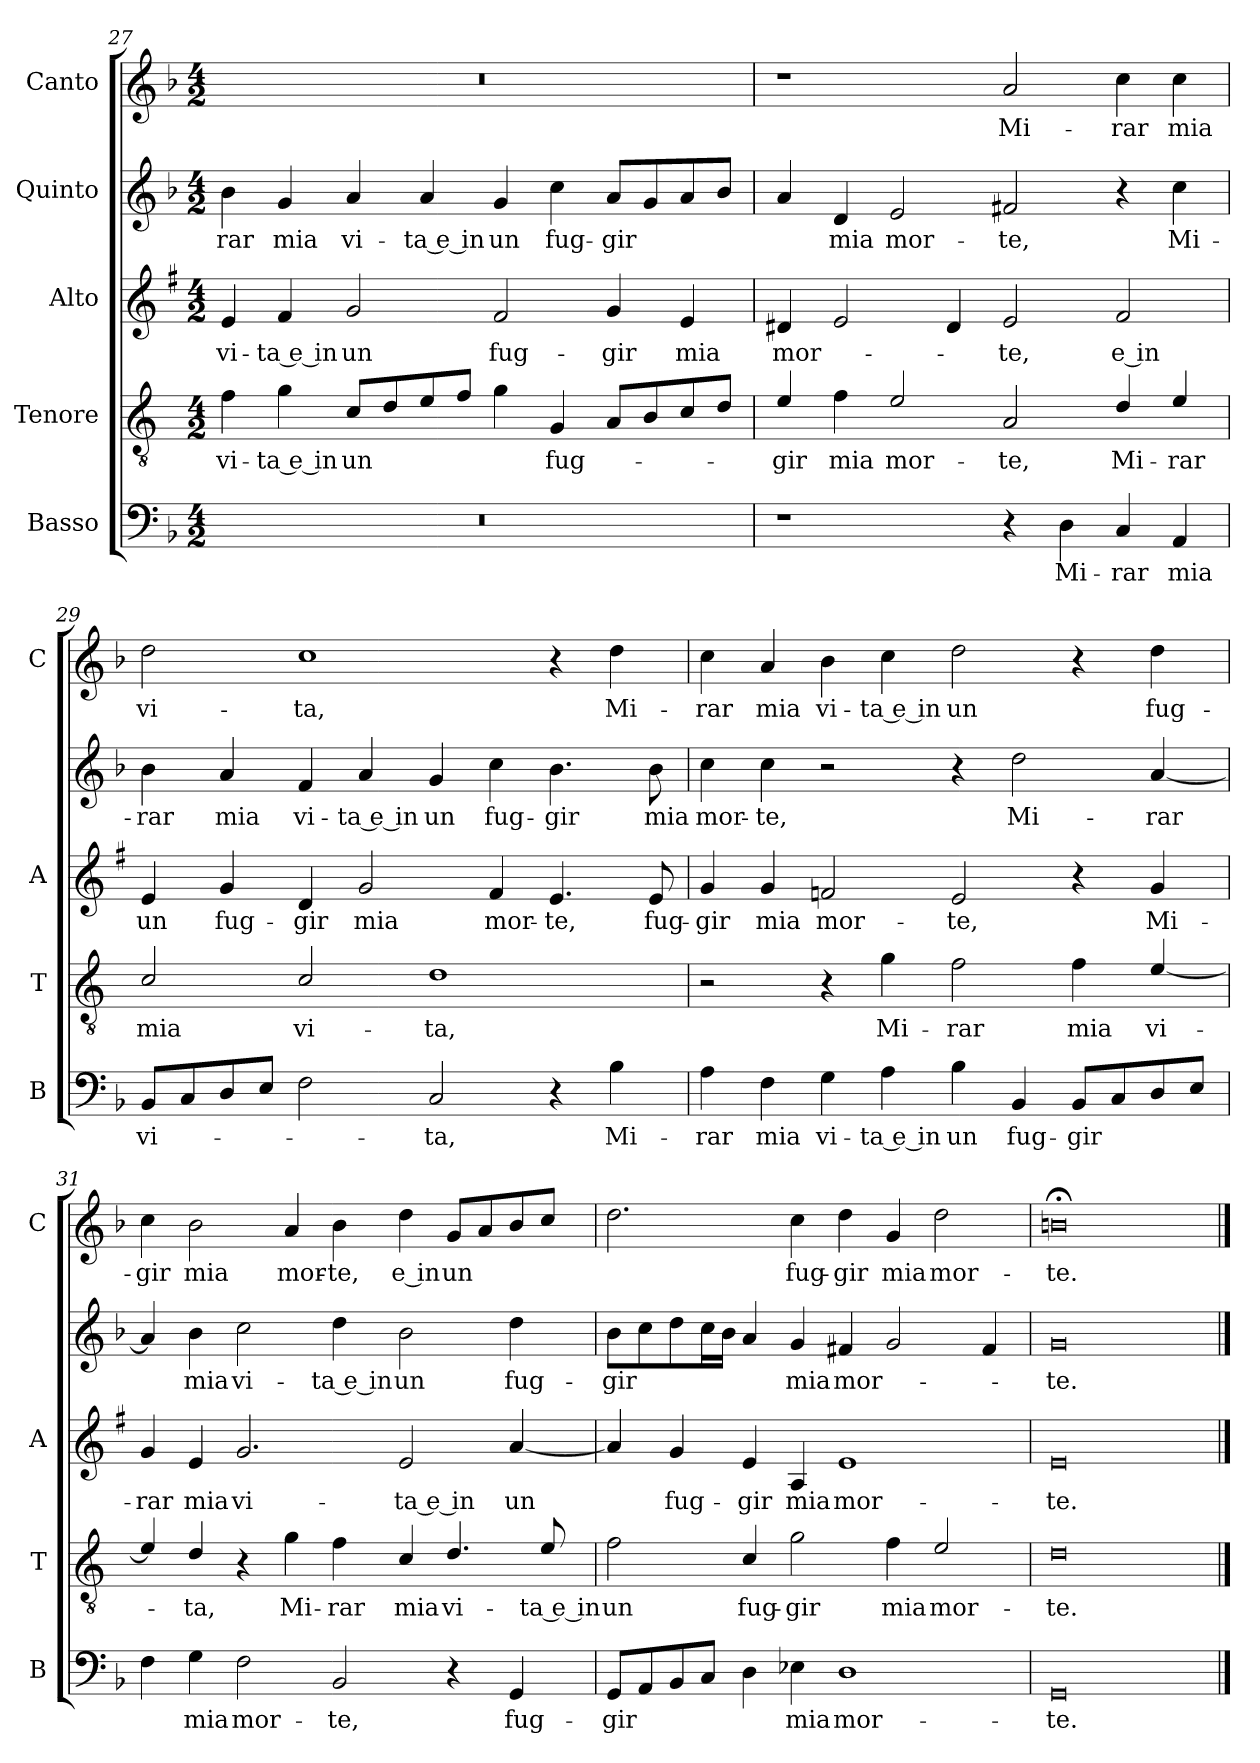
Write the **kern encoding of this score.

**kern	**text	**kern	**text	**kern	**text	**kern	**text	**kern	**text
*part5	*part5	*part4	*part4	*part3	*part3	*part2	*part2	*part1	*part1
*staff5	*staff5	*staff4	*staff4	*staff3	*staff3	*staff2	*staff2	*staff1	*staff1
*I"Basso	*	*I"Tenore	*	*I"Alto	*	*I"Quinto	*	*I"Canto	*
*I'B	*	*I'T	*	*I'A	*	*	*	*I'C	*
*clefF4	*	*clefGv2	*	*clefG2	*	*clefG2	*	*clefG2	*
*	*	*ITrd4c7	*	*ITrd1c2	*	*	*	*	*
*k[b-]	*	*k[b-]	*	*k[b-]	*	*k[b-]	*	*k[b-]	*
*F:	*	*F:	*	*F:	*	*F:	*	*F:	*
*M4/2	*	*M4/2	*	*M4/2	*	*M4/2	*	*M4/2	*
=27	=27	=27	=27	=27	=27	=27	=27	=27	=27
!	!	!	!LO:LY:b	!	!LO:LY:b	!	!LO:LY:b	!	!
0r	.	4B-\	vi-	4d/	vi-	4b-\	-rar	0r	.
!	!	!	!LO:LY:b	!	!LO:LY:b	!	!LO:LY:b	!	!
.	.	4c\	-ta e in	4e/	-ta e in	4g/	mia	.	.
!	!	!	!LO:LY:b	!	!LO:LY:b	!	!LO:LY:b	!	!
.	.	8F/L	un	2f/	un	4a/	vi-	.	.
.	.	8G/	.	.	.	.	.	.	.
!	!	!	!	!	!	!	!LO:LY:b	!	!
.	.	8A/	.	.	.	4a/	-ta e in	.	.
.	.	8B-/J	.	.	.	.	.	.	.
!	!	!	!	!	!LO:LY:b	!	!LO:LY:b	!	!
.	.	4c\	.	2e/	fug-	4g/	un	.	.
!	!	!	!LO:LY:b	!	!	!	!LO:LY:b	!	!
.	.	4C/	fug-	.	.	4cc\	fug-	.	.
!	!	!	!	!	!LO:LY:b	!	!LO:LY:b	!	!
.	.	8D/L	.	4f/	-gir	8a/L	-gir	.	.
.	.	8E/	.	.	.	8g/	.	.	.
!	!	!	!	!	!LO:LY:b	!	!	!	!
.	.	8F/	.	4d/	mia	8a/	.	.	.
.	.	8G/J	.	.	.	8b-/J	.	.	.
=28	=28	=28	=28	=28	=28	=28	=28	=28	=28
!	!	!	!LO:LY:b	!	!LO:LY:b	!	!	!	!
1r	.	4A/	-gir	4c#X/	mor-	4a/	.	1r	.
!	!	!	!LO:LY:b	!	!	!	!LO:LY:b	!	!
.	.	4B-\	mia	2d/	.	4d/	mia	.	.
!	!	!	!LO:LY:b	!	!	!	!LO:LY:b	!	!
.	.	2A/	mor-	.	.	2e/	mor-	.	.
.	.	.	.	4c#/	.	.	.	.	.
!	!	!	!LO:LY:b	!	!LO:LY:b	!	!LO:LY:b	!	!LO:LY:b
4r	.	2D/	-te,	2d/	-te,	2f#X/	-te,	2a/	Mi-
!	!LO:LY:b	!	!	!	!	!	!	!	!
4D\	Mi-	.	.	.	.	.	.	.	.
!	!LO:LY:b	!	!LO:LY:b	!	!LO:LY:b	!	!	!	!LO:LY:b
4C/	-rar	4G/	Mi-	2e/	e in	4r	.	4cc\	-rar
!	!LO:LY:b	!	!LO:LY:b	!	!	!	!LO:LY:b	!	!LO:LY:b
4AA/	mia	4A/	-rar	.	.	4cc\	Mi-	4cc\	mia
!!LO:LB:g=z
=29	=29	=29	=29	=29	=29	=29	=29	=29	=29
!	!LO:LY:b	!	!LO:LY:b	!	!LO:LY:b	!	!LO:LY:b	!	!LO:LY:b
8BB-/L	vi-	2F/	mia	4d/	un	4b-\	-rar	2dd\	vi-
8C/	.	.	.	.	.	.	.	.	.
!	!	!	!	!	!LO:LY:b	!	!LO:LY:b	!	!
8D/	.	.	.	4f/	fug-	4a/	mia	.	.
8E/J	.	.	.	.	.	.	.	.	.
!	!	!	!LO:LY:b	!	!LO:LY:b	!	!LO:LY:b	!	!LO:LY:b
2F\	.	2F/	vi-	4c/	-gir	4f/	vi-	1cc	-ta,
!	!	!	!	!	!LO:LY:b	!	!LO:LY:b	!	!
.	.	.	.	2f/	mia	4a/	-ta e in	.	.
!	!LO:LY:b	!	!LO:LY:b	!	!	!	!LO:LY:b	!	!
2C/	-ta,	1G	-ta,	.	.	4g/	un	.	.
!	!	!	!	!	!LO:LY:b	!	!LO:LY:b	!	!
.	.	.	.	4e/	mor-	4cc\	fug-	.	.
!	!	!	!	!	!LO:LY:b	!	!LO:LY:b	!	!
4r	.	.	.	4.d/	-te,	4.b-\	-gir	4r	.
!	!LO:LY:b	!	!	!	!	!	!	!	!LO:LY:b
4B-\	Mi-	.	.	.	.	.	.	4dd\	Mi-
!	!	!	!	!	!LO:LY:b	!	!LO:LY:b	!	!
.	.	.	.	8d/	fug-	8b-\	mia	.	.
=30	=30	=30	=30	=30	=30	=30	=30	=30	=30
!	!LO:LY:b	!	!	!	!LO:LY:b	!	!LO:LY:b	!	!LO:LY:b
4A\	-rar	2r	.	4f/	-gir	4cc\	mor-	4cc\	-rar
!	!LO:LY:b	!	!	!	!LO:LY:b	!	!LO:LY:b	!	!LO:LY:b
4F\	mia	.	.	4f/	mia	4cc\	-te,	4a/	mia
!	!LO:LY:b	!	!	!	!LO:LY:b	!	!	!	!LO:LY:b
4G\	vi-	4r	.	2e-X/	mor-	2r	.	4b-\	vi-
!	!LO:LY:b	!	!LO:LY:b	!	!	!	!	!	!LO:LY:b
4A\	-ta e in	4c\	Mi-	.	.	.	.	4cc\	-ta e in
!	!LO:LY:b	!	!LO:LY:b	!	!LO:LY:b	!	!	!	!LO:LY:b
4B-\	un	2B-\	-rar	2d/	-te,	4r	.	2dd\	un
!	!LO:LY:b	!	!	!	!	!	!LO:LY:b	!	!
4BB-/	fug-	.	.	.	.	2dd\	Mi-	.	.
!	!LO:LY:b	!	!LO:LY:b	!	!	!	!	!	!
8BB-/L	-gir	4B-\	mia	4r	.	.	.	4r	.
8C/	.	.	.	.	.	.	.	.	.
!	!	!	!LO:LY:b	!	!LO:LY:b	!	!LO:LY:b	!	!LO:LY:b
8D/	.	[4A/	vi-	4f/	Mi-	[4a/	-rar	4dd\	fug-
8E/J	.	.	.	.	.	.	.	.	.
=31	=31	=31	=31	=31	=31	=31	=31	=31	=31
!	!	!	!	!	!LO:LY:b	!	!	!	!LO:LY:b
4F\	.	4A/]	.	4f/	-rar	4a/]	.	4cc\	-gir
!	!LO:LY:b	!	!LO:LY:b	!	!LO:LY:b	!	!LO:LY:b	!	!LO:LY:b
4G\	mia	4G/	-ta,	4d/	mia	4b-\	mia	2b-\	mia
!	!LO:LY:b	!	!	!	!LO:LY:b	!	!LO:LY:b	!	!
2F\	mor-	4r	.	2.f/	vi-	2cc\	vi-	.	.
!	!	!	!LO:LY:b	!	!	!	!	!	!LO:LY:b
.	.	4c\	Mi-	.	.	.	.	4a/	mor-
!	!LO:LY:b	!	!LO:LY:b	!	!	!	!LO:LY:b	!	!LO:LY:b
2BB-/	-te,	4B-\	-rar	.	.	4dd\	-ta e in	4b-\	-te,
!	!	!	!LO:LY:b	!	!LO:LY:b	!	!LO:LY:b	!	!LO:LY:b
.	.	4F/	mia	2d/	-ta e in	2b-\	un	4dd\	e in
!	!	!	!LO:LY:b	!	!	!	!	!	!LO:LY:b
4r	.	4.G/	vi-	.	.	.	.	8g/L	un
.	.	.	.	.	.	.	.	8a/	.
!	!LO:LY:b	!	!	!	!LO:LY:b	!	!LO:LY:b	!	!
4GG/	fug-	.	.	[4g/	un	4dd\	fug-	8b-/	.
!	!	!	!LO:LY:b	!	!	!	!	!	!
.	.	8A/	-ta e in	.	.	.	.	8cc/J	.
!!LO:LB:g=z
=32	=32	=32	=32	=32	=32	=32	=32	=32	=32
!	!LO:LY:b	!	!LO:LY:b	!	!	!	!LO:LY:b	!	!
8GG/L	-gir	2B-\	un	4g/]	.	8b-\L	-gir	2.dd\	.
8AA/	.	.	.	.	.	8cc\	.	.	.
!	!	!	!	!	!LO:LY:b	!	!	!	!
8BB-/	.	.	.	4f/	fug-	8dd\	.	.	.
8C/J	.	.	.	.	.	16cc\L	.	.	.
.	.	.	.	.	.	16b-\JJ	.	.	.
!	!	!	!LO:LY:b	!	!LO:LY:b	!	!	!	!
4D\	.	4F/	fug-	4d/	-gir	4a/	.	.	.
!	!LO:LY:b	!	!LO:LY:b	!	!LO:LY:b	!	!LO:LY:b	!	!LO:LY:b
4E-X\	mia	2c\	-gir	4G/	mia	4g/	mia	4cc\	fug-
!	!LO:LY:b	!	!	!	!LO:LY:b	!	!LO:LY:b	!	!LO:LY:b
1D	mor-	.	.	1d	mor-	4f#X/	mor-	4dd\	-gir
!	!	!	!LO:LY:b	!	!	!	!	!	!LO:LY:b
.	.	4B-\	mia	.	.	2g/	.	4g/	mia
!	!	!	!LO:LY:b	!	!	!	!	!	!LO:LY:b
.	.	2A/	mor-	.	.	.	.	2dd\	mor-
.	.	.	.	.	.	4f#/	.	.	.
=33	=33	=33	=33	=33	=33	=33	=33	=33	=33
!	!LO:LY:b	!	!LO:LY:b	!	!LO:LY:b	!	!LO:LY:b	!	!LO:LY:b
0GG	-te.	0G	-te.	0d	-te.	0g	-te.	0bn;<	-te.
==	==	==	==	==	==	==	==	==	==
*-	*-	*-	*-	*-	*-	*-	*-	*-	*-
